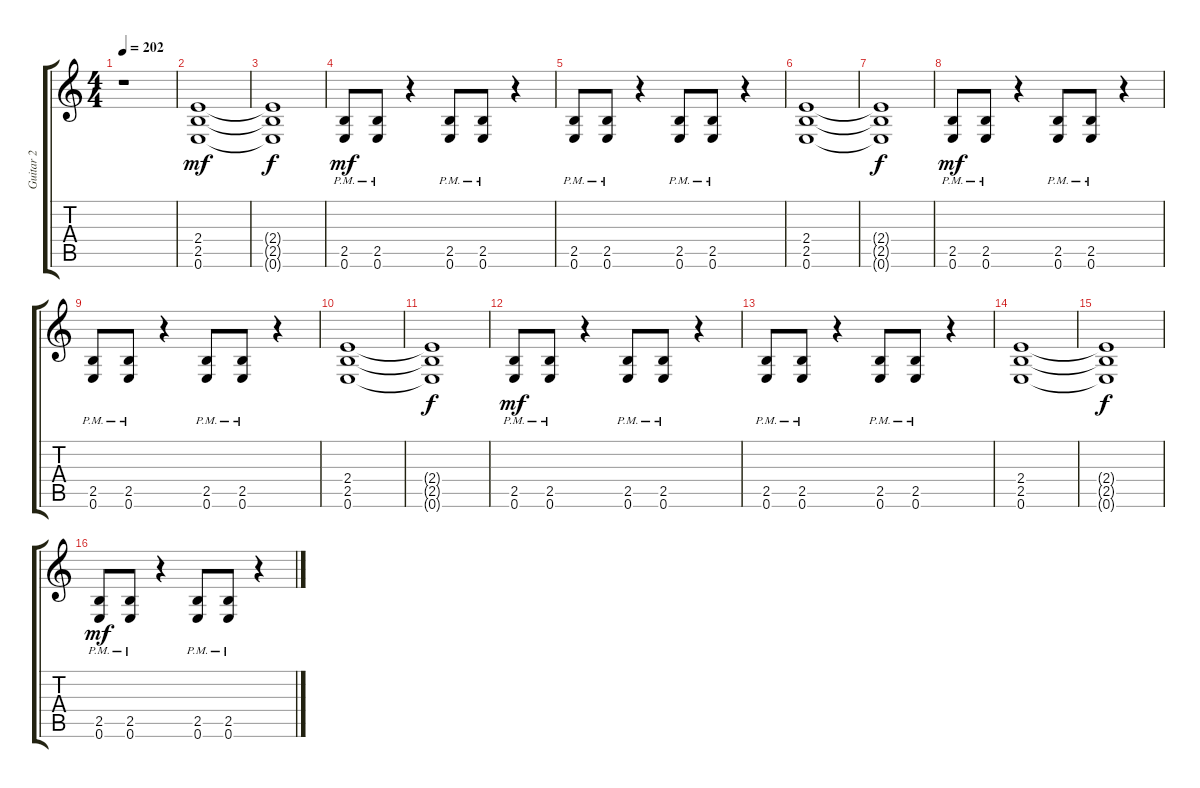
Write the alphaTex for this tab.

\track ("Guitar 2" "Guitar 2") {instrument distortionguitar}
\staff {score tabs}
\tuning (E4 B3 G3 D3 A2 E2) {hide}
\ts (4 4)
\tempo 202
\clef g2
\ks c
r.1{dy mf} |
(2.4 2.5 0.6).1 |
(2.4{t} 2.5{t} 0.6{t}).1{dy f} |
(2.5{pm} 0.6{pm}).8{dy mf} (2.5{pm} 0.6{pm}).8 r.4 (2.5{pm} 0.6{pm}).8 (2.5{pm} 0.6{pm}).8 r.4 |
(2.5{pm} 0.6{pm}).8 (2.5{pm} 0.6{pm}).8 r.4 (2.5{pm} 0.6{pm}).8 (2.5{pm} 0.6{pm}).8 r.4 |
(2.4 2.5 0.6).1 |
(2.4{t} 2.5{t} 0.6{t}).1{dy f} |
(2.5{pm} 0.6{pm}).8{dy mf} (2.5{pm} 0.6{pm}).8 r.4 (2.5{pm} 0.6{pm}).8 (2.5{pm} 0.6{pm}).8 r.4 |
(2.5{pm} 0.6{pm}).8 (2.5{pm} 0.6{pm}).8 r.4 (2.5{pm} 0.6{pm}).8 (2.5{pm} 0.6{pm}).8 r.4 |
(2.4 2.5 0.6).1 |
(2.4{t} 2.5{t} 0.6{t}).1{dy f} |
(2.5{pm} 0.6{pm}).8{dy mf} (2.5{pm} 0.6{pm}).8 r.4 (2.5{pm} 0.6{pm}).8 (2.5{pm} 0.6{pm}).8 r.4 |
(2.5{pm} 0.6{pm}).8 (2.5{pm} 0.6{pm}).8 r.4 (2.5{pm} 0.6{pm}).8 (2.5{pm} 0.6{pm}).8 r.4 |
(2.4 2.5 0.6).1 |
(2.4{t} 2.5{t} 0.6{t}).1{dy f} |
(2.5{pm} 0.6{pm}).8{dy mf} (2.5{pm} 0.6{pm}).8 r.4 (2.5{pm} 0.6{pm}).8 (2.5{pm} 0.6{pm}).8 r.4
